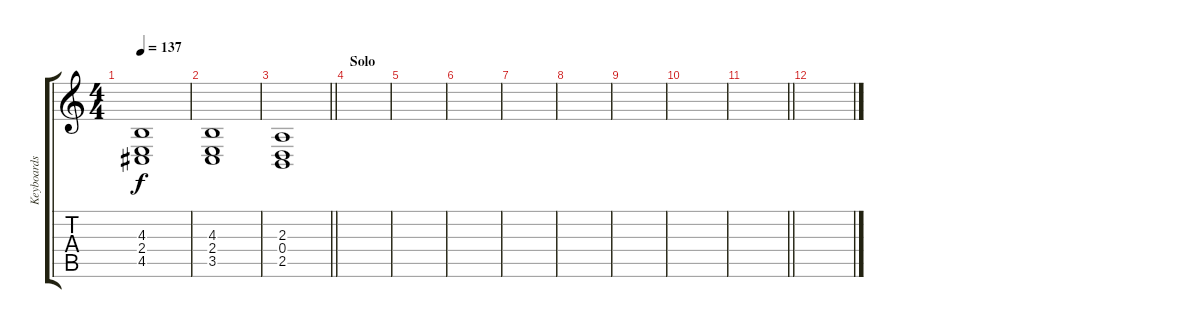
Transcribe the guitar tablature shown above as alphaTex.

\track ("Keyboards" "Keyboards") {instrument pad2warm}
\staff {score tabs}
\tuning (E4 B3 G3 D3 A2 E2) {hide}
\ts (4 4)
\tempo 137
\clef g2
\ks c
(4.3{t} 2.4{t} 4.5{t}).1{dy f} |
(4.3 2.4 3.5).1 |
\barLineRight lightlight
(2.3 0.4 2.5).1 |
\section ("" "Solo")
|
|
|
|
|
|
|
\barLineRight lightlight
|
\section ("" "")
